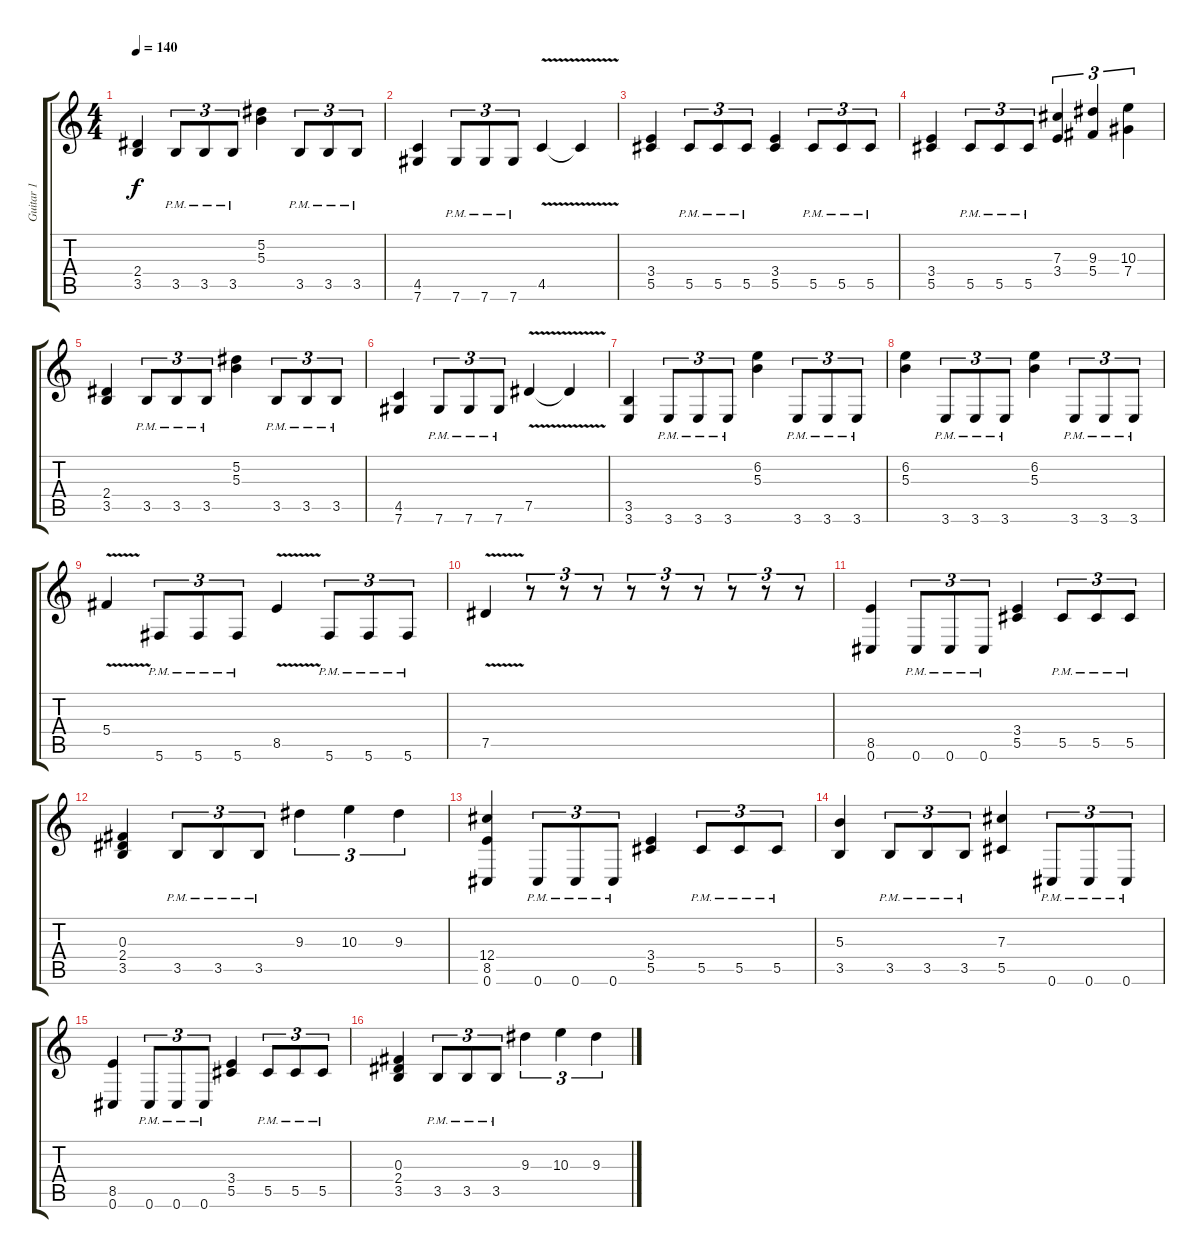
\track ("Guitar 1" "Guitar 1") {instrument distortionguitar}
\staff {score tabs}
\tuning (Eb4 Bb3 Gb3 Db3 Ab2 Db2) {hide}
\ts (4 4)
\tempo 140
\clef g2
\ks c
(2.4 3.5).4{dy f} 3.5{pm}.8{tu (3 2)} 3.5{pm}.8{tu (3 2)} 3.5{pm}.8{tu (3 2)} (5.2 5.3).4 3.5{pm}.8{tu (3 2)} 3.5{pm}.8{tu (3 2)} 3.5{pm}.8{tu (3 2)} |
(4.5 7.6).4 7.6{pm}.8{tu (3 2)} 7.6{pm}.8{tu (3 2)} 7.6{pm}.8{tu (3 2)} 4.5{v}.4{instrument guitarharmonics} 4.5{v t}.4 |
(3.4 5.5).4{instrument distortionguitar} 5.5{pm}.8{tu (3 2)} 5.5{pm}.8{tu (3 2)} 5.5{pm}.8{tu (3 2)} (3.4 5.5).4 5.5{pm}.8{tu (3 2)} 5.5{pm}.8{tu (3 2)} 5.5{pm}.8{tu (3 2)} |
(3.4 5.5).4 5.5{pm}.8{tu (3 2)} 5.5{pm}.8{tu (3 2)} 5.5{pm}.8{tu (3 2)} (7.3 3.4).4{tu (3 2)} (9.3 5.4).4{tu (3 2)} (10.3 7.4).4{tu (3 2)} |
(2.4 3.5).4 3.5{pm}.8{tu (3 2)} 3.5{pm}.8{tu (3 2)} 3.5{pm}.8{tu (3 2)} (5.2 5.3).4 3.5{pm}.8{tu (3 2)} 3.5{pm}.8{tu (3 2)} 3.5{pm}.8{tu (3 2)} |
(4.5 7.6).4 7.6{pm}.8{tu (3 2)} 7.6{pm}.8{tu (3 2)} 7.6{pm}.8{tu (3 2)} 7.5{v}.4{instrument guitarharmonics} 7.5{v t}.4 |
(3.5 3.6).4{instrument distortionguitar} 3.6{pm}.8{tu (3 2)} 3.6{pm}.8{tu (3 2)} 3.6{pm}.8{tu (3 2)} (6.2 5.3).4 3.6{pm}.8{tu (3 2)} 3.6{pm}.8{tu (3 2)} 3.6{pm}.8{tu (3 2)} |
(6.2 5.3).4 3.6{pm}.8{tu (3 2)} 3.6{pm}.8{tu (3 2)} 3.6{pm}.8{tu (3 2)} (6.2 5.3).4 3.6{pm}.8{tu (3 2)} 3.6{pm}.8{tu (3 2)} 3.6{pm}.8{tu (3 2)} |
5.4{v}.4 5.6{pm}.8{tu (3 2)} 5.6{pm}.8{tu (3 2)} 5.6{pm}.8{tu (3 2)} 8.5{v}.4 5.6{pm}.8{tu (3 2)} 5.6{pm}.8{tu (3 2)} 5.6{pm}.8{tu (3 2)} |
7.5{v}.4 r.8{tu (3 2)} r.8{tu (3 2)} r.8{tu (3 2)} r.8{tu (3 2)} r.8{tu (3 2)} r.8{tu (3 2)} r.8{tu (3 2)} r.8{tu (3 2)} r.8{tu (3 2)} |
(8.5 0.6).4 0.6{pm}.8{tu (3 2)} 0.6{pm}.8{tu (3 2)} 0.6{pm}.8{tu (3 2)} (3.4 5.5).4 5.5{pm}.8{tu (3 2)} 5.5{pm}.8{tu (3 2)} 5.5{pm}.8{tu (3 2)} |
(0.3 2.4 3.5).4 3.5{pm}.8{tu (3 2)} 3.5{pm}.8{tu (3 2)} 3.5{pm}.8{tu (3 2)} 9.3.4{tu (3 2)} 10.3.4{tu (3 2)} 9.3.4{tu (3 2)} |
(12.4 8.5 0.6).4 0.6{pm}.8{tu (3 2)} 0.6{pm}.8{tu (3 2)} 0.6{pm}.8{tu (3 2)} (3.4 5.5).4 5.5{pm}.8{tu (3 2)} 5.5{pm}.8{tu (3 2)} 5.5{pm}.8{tu (3 2)} |
(5.3 3.5).4 3.5{pm}.8{tu (3 2)} 3.5{pm}.8{tu (3 2)} 3.5{pm}.8{tu (3 2)} (7.3 5.5).4 0.6{pm}.8{tu (3 2)} 0.6{pm}.8{tu (3 2)} 0.6{pm}.8{tu (3 2)} |
(8.5 0.6).4 0.6{pm}.8{tu (3 2)} 0.6{pm}.8{tu (3 2)} 0.6{pm}.8{tu (3 2)} (3.4 5.5).4 5.5{pm}.8{tu (3 2)} 5.5{pm}.8{tu (3 2)} 5.5{pm}.8{tu (3 2)} |
(0.3 2.4 3.5).4 3.5{pm}.8{tu (3 2)} 3.5{pm}.8{tu (3 2)} 3.5{pm}.8{tu (3 2)} 9.3.4{tu (3 2)} 10.3.4{tu (3 2)} 9.3.4{tu (3 2)}
